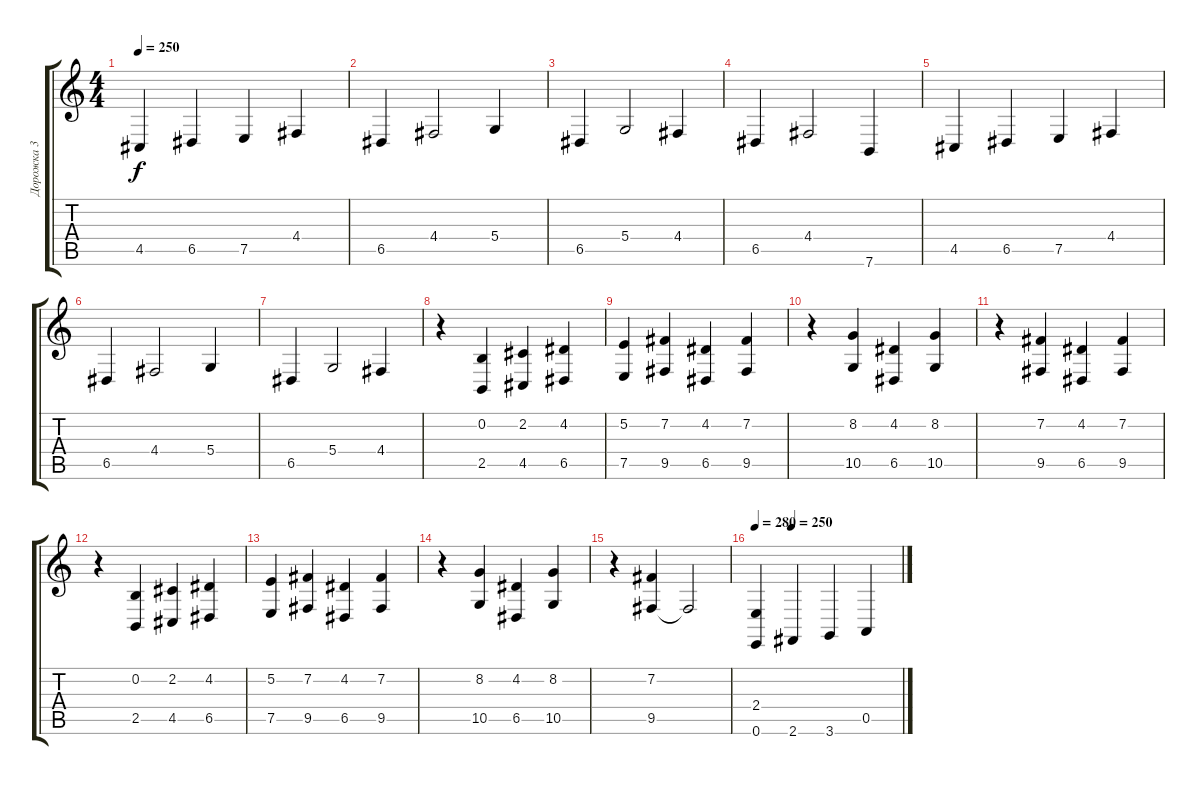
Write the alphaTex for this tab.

\track ("Дорожка 3" "Дорожка 3") {instrument lead7fifths}
\staff {score tabs}
\tuning (E4 B3 G3 D3 A2 E2) {hide}
\ts (4 4)
\tempo 250
\clef g2
\ks c
4.5.4{dy f} 6.5.4 7.5.4 4.4.4 |
6.5.4 4.4.2 5.4.4 |
6.5.4 5.4.2 4.4.4 |
6.5.4 4.4.2 7.6.4 |
4.5.4 6.5.4 7.5.4 4.4.4 |
6.5.4 4.4.2 5.4.4 |
6.5.4 5.4.2 4.4.4 |
r.4 (0.2 2.5).4 (2.2 4.5).4 (4.2 6.5).4 |
(5.2 7.5).4 (7.2 9.5).4 (4.2 6.5).4 (7.2 9.5).4 |
r.4 (8.2 10.5).4 (4.2 6.5).4 (8.2 10.5).4 |
r.4 (7.2 9.5).4 (4.2 6.5).4 (7.2 9.5).4 |
r.4 (0.2 2.5).4 (2.2 4.5).4 (4.2 6.5).4 |
(5.2 7.5).4 (7.2 9.5).4 (4.2 6.5).4 (7.2 9.5).4 |
r.4 (8.2 10.5).4 (4.2 6.5).4 (8.2 10.5).4 |
r.4 (7.2 9.5).4 9.5{t}.2 |
\tempo 280
\tempo (250 0.25)
(2.4 0.6).4 2.6.4 3.6.4 0.5.4
